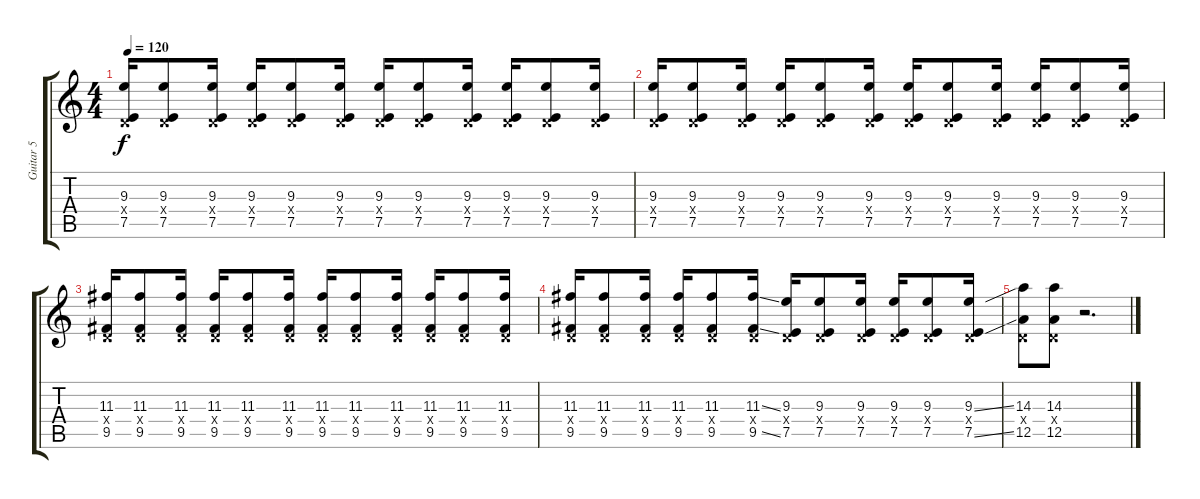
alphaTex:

\track ("Guitar 5" "Guitar 5") {instrument overdrivenguitar}
\staff {score tabs}
\tuning (E4 B3 G3 D3 A2 E2) {hide}
\ts (4 4)
\tempo 120
\clef g2
\ks c
(9.3 0.4{x} 7.5).16{dy f} (9.3 0.4{x} 7.5).8 (9.3 0.4{x} 7.5).16 (9.3 0.4{x} 7.5).16 (9.3 0.4{x} 7.5).8 (9.3 0.4{x} 7.5).16 (9.3 0.4{x} 7.5).16 (9.3 0.4{x} 7.5).8 (9.3 0.4{x} 7.5).16 (9.3 0.4{x} 7.5).16 (9.3 0.4{x} 7.5).8 (9.3 0.4{x} 7.5).16 |
(9.3 0.4{x} 7.5).16 (9.3 0.4{x} 7.5).8 (9.3 0.4{x} 7.5).16 (9.3 0.4{x} 7.5).16 (9.3 0.4{x} 7.5).8 (9.3 0.4{x} 7.5).16 (9.3 0.4{x} 7.5).16 (9.3 0.4{x} 7.5).8 (9.3 0.4{x} 7.5).16 (9.3 0.4{x} 7.5).16 (9.3 0.4{x} 7.5).8 (9.3 0.4{x} 7.5).16 |
(11.3 0.4{x} 9.5).16 (11.3 0.4{x} 9.5).8 (11.3 0.4{x} 9.5).16 (11.3 0.4{x} 9.5).16 (11.3 0.4{x} 9.5).8 (11.3 0.4{x} 9.5).16 (11.3 0.4{x} 9.5).16 (11.3 0.4{x} 9.5).8 (11.3 0.4{x} 9.5).16 (11.3 0.4{x} 9.5).16 (11.3 0.4{x} 9.5).8 (11.3 0.4{x} 9.5).16 |
(11.3 0.4{x} 9.5).16 (11.3 0.4{x} 9.5).8 (11.3 0.4{x} 9.5).16 (11.3 0.4{x} 9.5).16 (11.3 0.4{x} 9.5).8 (11.3{ss} 0.4{x} 9.5{ss}).16 (9.3 0.4{x} 7.5).16 (9.3 0.4{x} 7.5).8 (9.3 0.4{x} 7.5).16 (9.3 0.4{x} 7.5).16 (9.3 0.4{x} 7.5).8 (9.3{ss} 0.4{x} 7.5{ss}).16 |
(14.3 0.4{x} 12.5).8 (14.3 0.4{x} 12.5).8 r.2{d}
